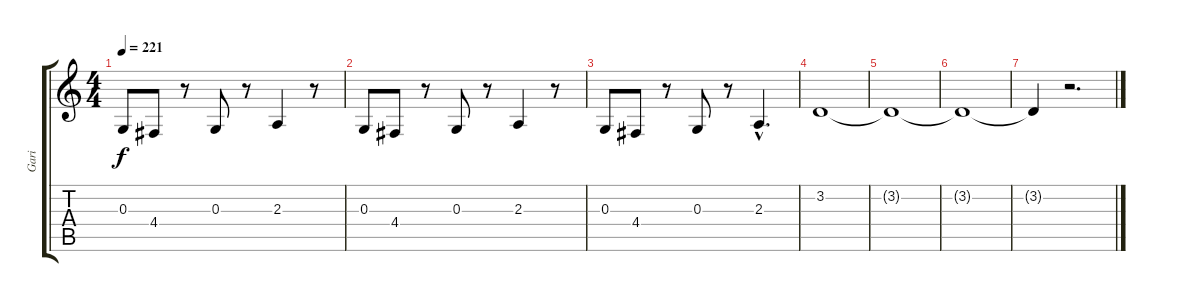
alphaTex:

\track ("Gari" "Gari") {instrument trombone}
\staff {score tabs}
\tuning (E4 B3 G3 D3 A2 E2) {hide}
\ts (4 4)
\tempo 221
\clef g2
\ks c
0.3.8{dy f} 4.4.8 r.8 0.3.8 r.8 2.3.4 r.8 |
0.3.8 4.4.8 r.8 0.3.8 r.8 2.3.4 r.8 |
0.3.8 4.4.8 r.8 0.3.8 r.8 2.3{hac}.4{d} |
3.2.1 |
3.2{t}.1 |
3.2{t}.1 |
3.2{t}.4 r.2{d}
